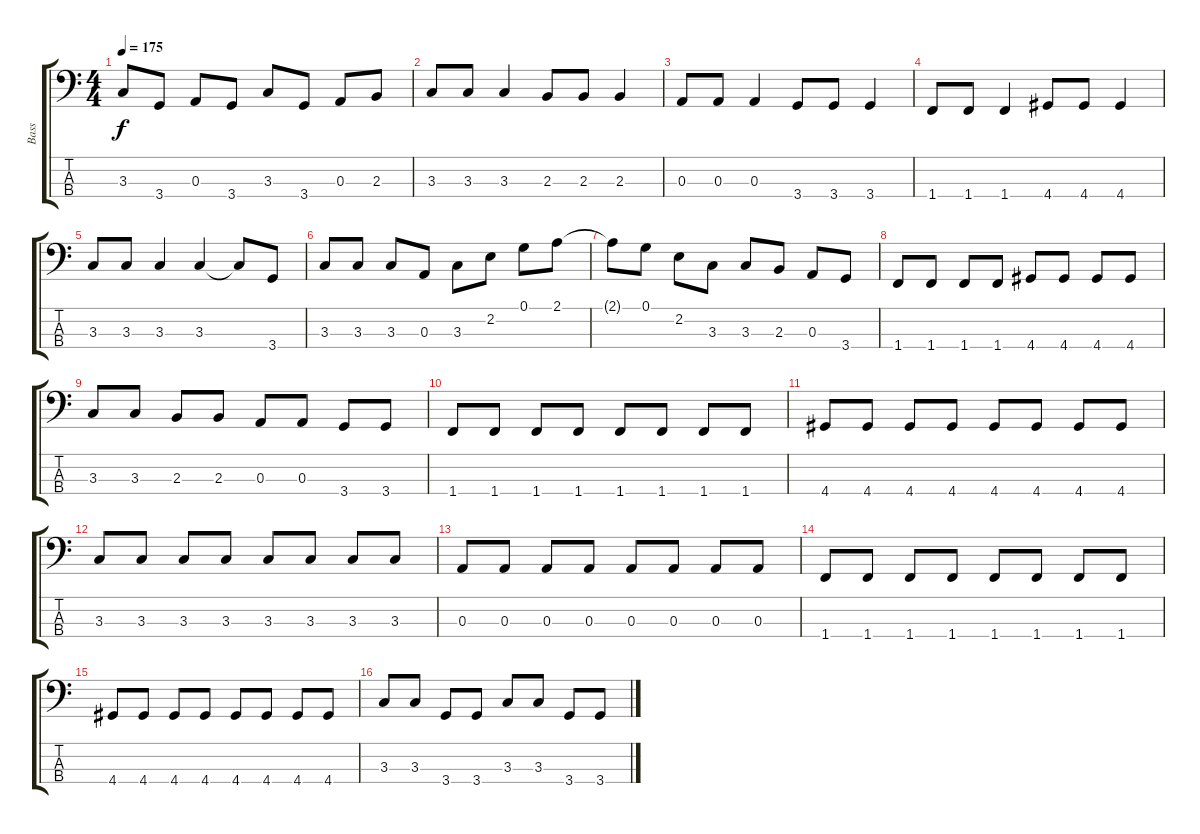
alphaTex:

\track ("Bass" "Bass") {instrument electricbasspick}
\staff {score tabs}
\tuning (G2 D2 A1 E1) {hide}
\ts (4 4)
\tempo 175
\clef f4
\ks c
3.3.8{dy f} 3.4.8 0.3.8 3.4.8 3.3.8 3.4.8 0.3.8 2.3.8 |
3.3.8 3.3.8 3.3.4 2.3.8 2.3.8 2.3.4 |
0.3.8 0.3.8 0.3.4 3.4.8 3.4.8 3.4.4 |
1.4.8 1.4.8 1.4.4 4.4.8 4.4.8 4.4.4 |
3.3.8 3.3.8 3.3.4 3.3.4 3.3{t}.8 3.4.8 |
3.3.8 3.3.8 3.3.8 0.3.8 3.3.8 2.2.8 0.1.8 2.1.8 |
2.1{t}.8 0.1.8 2.2.8 3.3.8 3.3.8 2.3.8 0.3.8 3.4.8 |
1.4.8 1.4.8 1.4.8 1.4.8 4.4.8 4.4.8 4.4.8 4.4.8 |
3.3.8 3.3.8 2.3.8 2.3.8 0.3.8 0.3.8 3.4.8 3.4.8 |
1.4.8 1.4.8 1.4.8 1.4.8 1.4.8 1.4.8 1.4.8 1.4.8 |
4.4.8 4.4.8 4.4.8 4.4.8 4.4.8 4.4.8 4.4.8 4.4.8 |
3.3.8 3.3.8 3.3.8 3.3.8 3.3.8 3.3.8 3.3.8 3.3.8 |
0.3.8 0.3.8 0.3.8 0.3.8 0.3.8 0.3.8 0.3.8 0.3.8 |
1.4.8 1.4.8 1.4.8 1.4.8 1.4.8 1.4.8 1.4.8 1.4.8 |
4.4.8 4.4.8 4.4.8 4.4.8 4.4.8 4.4.8 4.4.8 4.4.8 |
3.3.8 3.3.8 3.4.8 3.4.8 3.3.8 3.3.8 3.4.8 3.4.8
